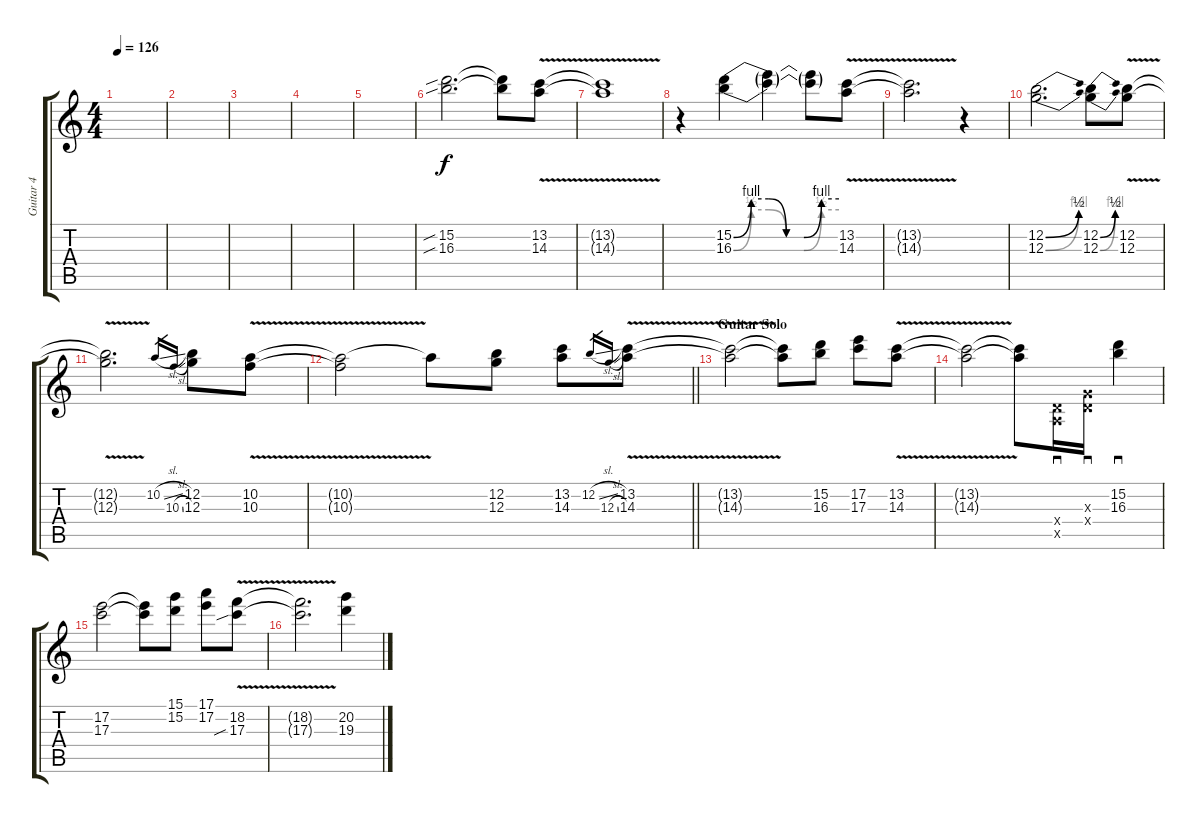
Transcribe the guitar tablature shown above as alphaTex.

\track ("Guitar 4" "Guitar 4") {instrument distortionguitar}
\staff {score tabs}
\tuning (E4 B3 G3 D3 A2 E2) {hide}
\ts (4 4)
\tempo 126
\clef g2
\ks c
|
|
|
|
|
(15.2{sib} 16.3{sib}).2{d} (15.2{t} 16.3{t}).8 (13.2{v} 14.3{v}).8 |
(13.2{t} 14.3{t}).1 |
r.4 (15.2{be (custom 0 0 10 4 20 4 30 0 40 0 50 4 60 4)} 16.3{be (custom 0 0 10 2 20 2 30 0 40 0 50 2 60 2)}).4 (15.2{t} 16.3{t}).4 (15.2{t} 16.3{t}).8 (13.2{v} 14.3{v}).8 |
(13.2{t} 14.3{t}).2{d} r.4 |
(12.2{be (bend 0 0 60 2)} 12.3{be (bend 0 0 60 4)}).2{d} (12.2{be (bend 0 0 60 2)} 12.3{be (bend 0 0 60 4)}).8 (12.2{v} 12.3{v}).8 |
(12.2{t} 12.3{t}).2{d} 10.2{sl}.16{gr} 10.3{sl}.16{gr} (12.2 12.3).8 (10.2{v} 10.3{v}).8 |
\barLineRight lightlight
(10.2{t} 10.3{t}).2 10.2{t}.8 (12.2 12.3).8 (13.2 14.3).8 12.2{sl}.16{gr} 12.3{sl}.16{gr} (13.2{v} 14.3{v}).8 |
\section ("" "Guitar Solo")
(13.2{t} 14.3{t}).2 (13.2{t} 14.3{t}).8 (15.2 16.3).8 (17.2 17.3).8 (13.2{v} 14.3{v}).8 |
(13.2{t} 14.3{t}).2 (13.2{t} 14.3{t}).8 (0.4{x} 0.5{x}).16{sd} (0.3{x} 0.4{x}).16{sd} (15.2 16.3).4{sd} |
(17.2 17.3).2 (17.2{t} 17.3{t}).8 (15.1 15.2).8 (17.1 17.2).8 (18.2{v} 17.3{v sib}).8 |
(18.2{t} 17.3{t}).2{d} (20.2 19.3).4
